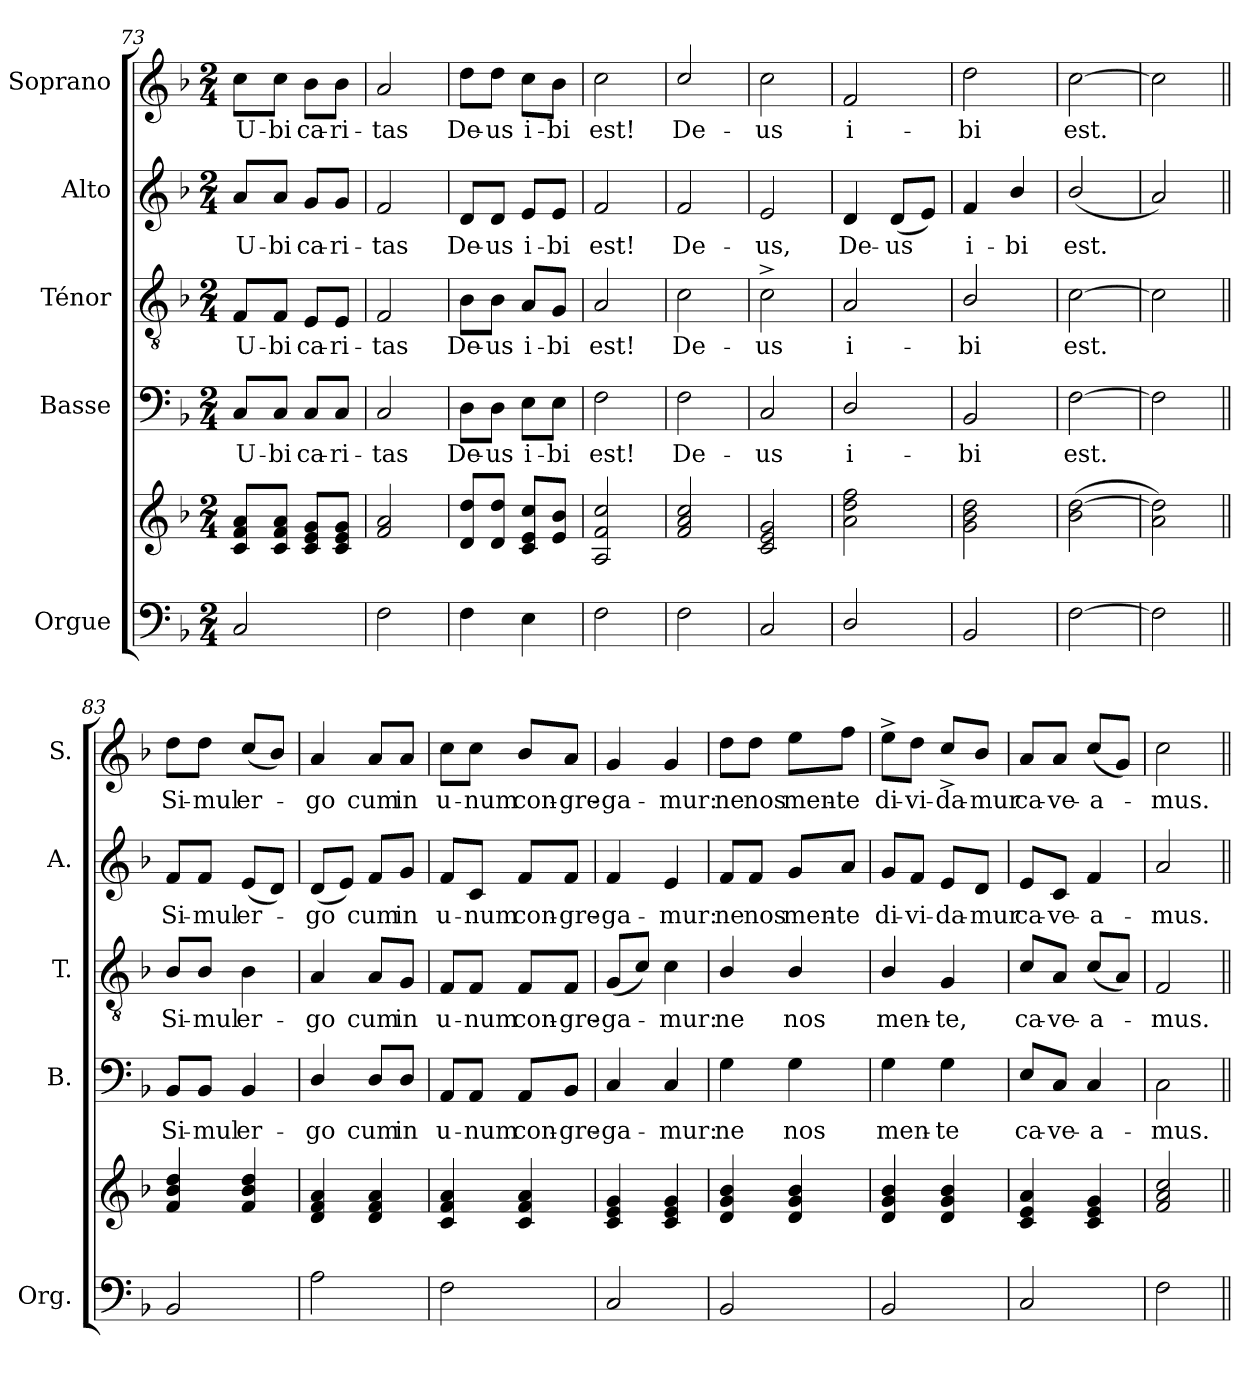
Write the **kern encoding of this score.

**kern	**kern	**kern	**text	**kern	**text	**kern	**text	**kern	**text
*part5	*part5	*part4	*part4	*part3	*part3	*part2	*part2	*part1	*part1
*staff6	*staff5	*staff4	*staff4	*staff3	*staff3	*staff2	*staff2	*staff1	*staff1
*I"Orgue	*	*I"Basse	*	*I"Ténor	*	*I"Alto	*	*I"Soprano	*
*I'Org.	*	*I'B.	*	*I'T.	*	*I'A.	*	*I'S.	*
*clefF4	*clefG2	*clefF4	*	*clefGv2	*	*clefG2	*	*clefG2	*
*k[b-]	*k[b-]	*k[b-]	*	*k[b-]	*	*k[b-]	*	*k[b-]	*
*M2/4	*M2/4	*M2/4	*	*M2/4	*	*M2/4	*	*M2/4	*
=73	=73	=73	=73	=73	=73	=73	=73	=73	=73
!	!	!	!LO:LY:b	!	!LO:LY:b	!	!LO:LY:b	!	!LO:LY:b
2C/	8c/ 8f/ 8a/L	8C/L	U-	8F/L	U-	8a/L	U-	8cc\L	U-
!	!	!	!LO:LY:b	!	!LO:LY:b	!	!LO:LY:b	!	!LO:LY:b
.	8c/ 8f/ 8a/J	8C/J	-bi	8F/J	-bi	8a/J	-bi	8cc\J	-bi
!	!	!	!LO:LY:b	!	!LO:LY:b	!	!LO:LY:b	!	!LO:LY:b
.	8c/ 8e/ 8g/L	8C/L	ca-	8E/L	ca-	8g/L	ca-	8b-\L	ca-
!	!	!	!LO:LY:b	!	!LO:LY:b	!	!LO:LY:b	!	!LO:LY:b
.	8c/ 8e/ 8g/J	8C/J	-ri-	8E/J	-ri-	8g/J	-ri-	8b-\J	-ri-
=74	=74	=74	=74	=74	=74	=74	=74	=74	=74
!	!	!	!LO:LY:b	!	!LO:LY:b	!	!LO:LY:b	!	!LO:LY:b
2F\	2f/ 2a/	2C/	-tas	2F/	-tas	2f/	-tas	2a/	-tas
=75	=75	=75	=75	=75	=75	=75	=75	=75	=75
!	!	!	!LO:LY:b	!	!LO:LY:b	!	!LO:LY:b	!	!LO:LY:b
4F\	8d/ 8dd/L	8D\L	De-	8B-\L	De-	8d/L	De-	8dd\L	De-
!	!	!	!LO:LY:b	!	!LO:LY:b	!	!LO:LY:b	!	!LO:LY:b
.	8d/ 8dd/J	8D\J	-us	8B-\J	-us	8d/J	-us	8dd\J	-us
!	!	!	!LO:LY:b	!	!LO:LY:b	!	!LO:LY:b	!	!LO:LY:b
4E\	8c/ 8e/ 8cc/L	8E\L	i-	8A/L	i-	8e/L	i-	8cc\L	i-
!	!	!	!LO:LY:b	!	!LO:LY:b	!	!LO:LY:b	!	!LO:LY:b
.	8e/ 8b-/J	8E\J	-bi	8G/J	-bi	8e/J	-bi	8b-\J	-bi
=76	=76	=76	=76	=76	=76	=76	=76	=76	=76
!	!	!	!LO:LY:b	!	!LO:LY:b	!	!LO:LY:b	!	!LO:LY:b
2F\	2A/ 2f/ 2cc/	2F\	est!	2A/	est!	2f/	est!	2cc\	est!
=77	=77	=77	=77	=77	=77	=77	=77	=77	=77
!	!	!	!LO:LY:b	!	!LO:LY:b	!	!LO:LY:b	!	!LO:LY:b
2F\	2f/ 2a/ 2cc/	2F\	De-	2c\	De-	2f/	De-	2cc/	De-
=78	=78	=78	=78	=78	=78	=78	=78	=78	=78
!	!	!	!LO:LY:b	!	!LO:LY:b	!	!LO:LY:b	!	!LO:LY:b
2C/	2c/ 2e/ 2g/	2C/	-us	2c^>\	-us	2e/	-us,	2cc\	-us
=79	=79	=79	=79	=79	=79	=79	=79	=79	=79
!	!	!	!LO:LY:b	!	!LO:LY:b	!	!LO:LY:b	!	!LO:LY:b
2D/	2a\ 2dd\ 2ff\	2D/	i-	2A/	i-	4d/	De-	2f/	i-
!	!	!	!	!	!	!	!LO:LY:b	!	!
.	.	.	.	.	.	(<8d/L	-us	.	.
.	.	.	.	.	.	8e/J)	.	.	.
!!LO:LB:g=z
=80	=80	=80	=80	=80	=80	=80	=80	=80	=80
!	!	!	!LO:LY:b	!	!LO:LY:b	!	!LO:LY:b	!	!LO:LY:b
2BB-/	2g\ 2b-\ 2dd\	2BB-/	-bi	2B-/	-bi	4f/	i-	2dd\	-bi
!	!	!	!	!	!	!	!LO:LY:b	!	!
.	.	.	.	.	.	4b-/	-bi	.	.
=81	=81	=81	=81	=81	=81	=81	=81	=81	=81
!	!	!	!LO:LY:b	!	!LO:LY:b	!	!LO:LY:b	!	!LO:LY:b
[2F\	(<2b-\ [2dd\	[2F\	est.	[2c\	est.	(<2b-/	est.	[2cc\	est.
=82	=82	=82	=82	=82	=82	=82	=82	=82	=82
2F\]	2a\ 2dd\])	2F\]	.	2c\]	.	2a/)	.	2cc\]	.
!!LO:PB:g=z
=83||	=83||	=83||	=83||	=83||	=83||	=83||	=83||	=83||	=83||
!	!	!	!LO:LY:b	!	!LO:LY:b	!	!LO:LY:b	!	!LO:LY:b
2BB-/	4f/ 4b-/ 4dd/	8BB-/L	Si-	8B-/L	Si-	8f/L	Si-	8dd\L	Si-
!	!	!	!LO:LY:b	!	!LO:LY:b	!	!LO:LY:b	!	!LO:LY:b
.	.	8BB-/J	-mul	8B-/J	-mul	8f/J	-mul	8dd\J	-mul
!	!	!	!LO:LY:b	!	!LO:LY:b	!	!LO:LY:b	!	!LO:LY:b
.	4f/ 4b-/ 4dd/	4BB-/	er-	4B-\	er-	(8e/L	er-	(8cc/L	er-
.	.	.	.	.	.	8d/J)	.	8b-/J)	.
=84	=84	=84	=84	=84	=84	=84	=84	=84	=84
!	!	!	!LO:LY:b	!	!LO:LY:b	!	!LO:LY:b	!	!LO:LY:b
2A\	4d/ 4f/ 4a/	4D/	-go	4A/	-go	(<8d/L	-go	4a/	-go
.	.	.	.	.	.	8e/J)	.	.	.
!	!	!	!LO:LY:b	!	!LO:LY:b	!	!LO:LY:b	!	!LO:LY:b
.	4d/ 4f/ 4a/	8D/L	cum	8A/L	cum	8f/L	cum	8a/L	cum
!	!	!	!LO:LY:b	!	!LO:LY:b	!	!LO:LY:b	!	!LO:LY:b
.	.	8D/J	in	8G/J	in	8g/J	in	8a/J	in
=85	=85	=85	=85	=85	=85	=85	=85	=85	=85
!	!	!	!LO:LY:b	!	!LO:LY:b	!	!LO:LY:b	!	!LO:LY:b
2F\	4c/ 4f/ 4a/	8AA/L	u-	8F/L	u-	8f/L	u-	8cc\L	u-
!	!	!	!LO:LY:b	!	!LO:LY:b	!	!LO:LY:b	!	!LO:LY:b
.	.	8AA/J	-num	8F/J	-num	8c/J	-num	8cc\J	-num
!	!	!	!LO:LY:b	!	!LO:LY:b	!	!LO:LY:b	!	!LO:LY:b
.	4c/ 4f/ 4a/	8AA/L	con-	8F/L	con-	8f/L	con-	8b-/L	con-
!	!	!	!LO:LY:b	!	!LO:LY:b	!	!LO:LY:b	!	!LO:LY:b
.	.	8BB-/J	-gre-	8F/J	-gre-	8f/J	-gre-	8a/J	-gre-
=86	=86	=86	=86	=86	=86	=86	=86	=86	=86
!	!	!	!LO:LY:b	!	!LO:LY:b	!	!LO:LY:b	!	!LO:LY:b
2C/	4c/ 4e/ 4g/	4C/	-ga-	(<8G/L	-ga-	4f/	-ga-	4g/	-ga-
.	.	.	.	8c/J)	.	.	.	.	.
!	!	!	!LO:LY:b	!	!LO:LY:b	!	!LO:LY:b	!	!LO:LY:b
.	4c/ 4e/ 4g/	4C/	-mur:	4c\	-mur:	4e/	-mur:	4g/	-mur:
!!LO:LB:g=z
=87	=87	=87	=87	=87	=87	=87	=87	=87	=87
!	!	!	!LO:LY:b	!	!LO:LY:b	!	!LO:LY:b	!	!LO:LY:b
2BB-/	4d/ 4g/ 4b-/	4G\	ne	4B-/	ne	8f/L	ne	8dd\L	ne
!	!	!	!	!	!	!	!LO:LY:b	!	!LO:LY:b
.	.	.	.	.	.	8f/J	nos	8dd\J	nos
!	!	!	!LO:LY:b	!	!LO:LY:b	!	!LO:LY:b	!	!LO:LY:b
.	4d/ 4g/ 4b-/	4G\	nos	4B-/	nos	8g/L	men-	8ee\L	men-
!	!	!	!	!	!	!	!LO:LY:b	!	!LO:LY:b
.	.	.	.	.	.	8a/J	-te	8ff\J	-te
=88	=88	=88	=88	=88	=88	=88	=88	=88	=88
!	!	!	!LO:LY:b	!	!LO:LY:b	!	!LO:LY:b	!	!LO:LY:b
2BB-/	4d/ 4g/ 4b-/	4G\	men-	4B-/	men-	8g/L	di-	8ee^>\L	di-
!	!	!	!	!	!	!	!LO:LY:b	!	!LO:LY:b
.	.	.	.	.	.	8f/J	-vi-	8dd\J	-vi-
!	!	!	!LO:LY:b	!	!LO:LY:b	!	!LO:LY:b	!	!LO:LY:b
.	4d/ 4g/ 4b-/	4G\	-te	4G/	-te,	8e/L	-da-	8cc^</L	-da-
!	!	!	!	!	!	!	!LO:LY:b	!	!LO:LY:b
.	.	.	.	.	.	8d/J	-mur	8b-/J	-mur
=89	=89	=89	=89	=89	=89	=89	=89	=89	=89
!	!	!	!LO:LY:b	!	!LO:LY:b	!	!LO:LY:b	!	!LO:LY:b
2C/	4c/ 4e/ 4a/	8E/L	ca-	8c/L	ca-	8e/L	ca-	8a/L	ca-
!	!	!	!LO:LY:b	!	!LO:LY:b	!	!LO:LY:b	!	!LO:LY:b
.	.	8C/J	-ve-	8A/J	-ve-	8c/J	-ve-	8a/J	-ve-
!	!	!	!LO:LY:b	!	!LO:LY:b	!	!LO:LY:b	!	!LO:LY:b
.	4c/ 4e/ 4g/	4C/	-a-	(<8c/L	-a-	4f/	-a-	(<8cc/L	-a-
.	.	.	.	8A/J)	.	.	.	8g/J)	.
=90	=90	=90	=90	=90	=90	=90	=90	=90	=90
!	!	!	!LO:LY:b	!	!LO:LY:b	!	!LO:LY:b	!	!LO:LY:b
2F\	2f/ 2a/ 2cc/	2C\	-mus.	2F/	-mus.	2a/	-mus.	2cc\	-mus.
=||	=||	=||	=||	=||	=||	=||	=||	=||	=||
*-	*-	*-	*-	*-	*-	*-	*-	*-	*-
